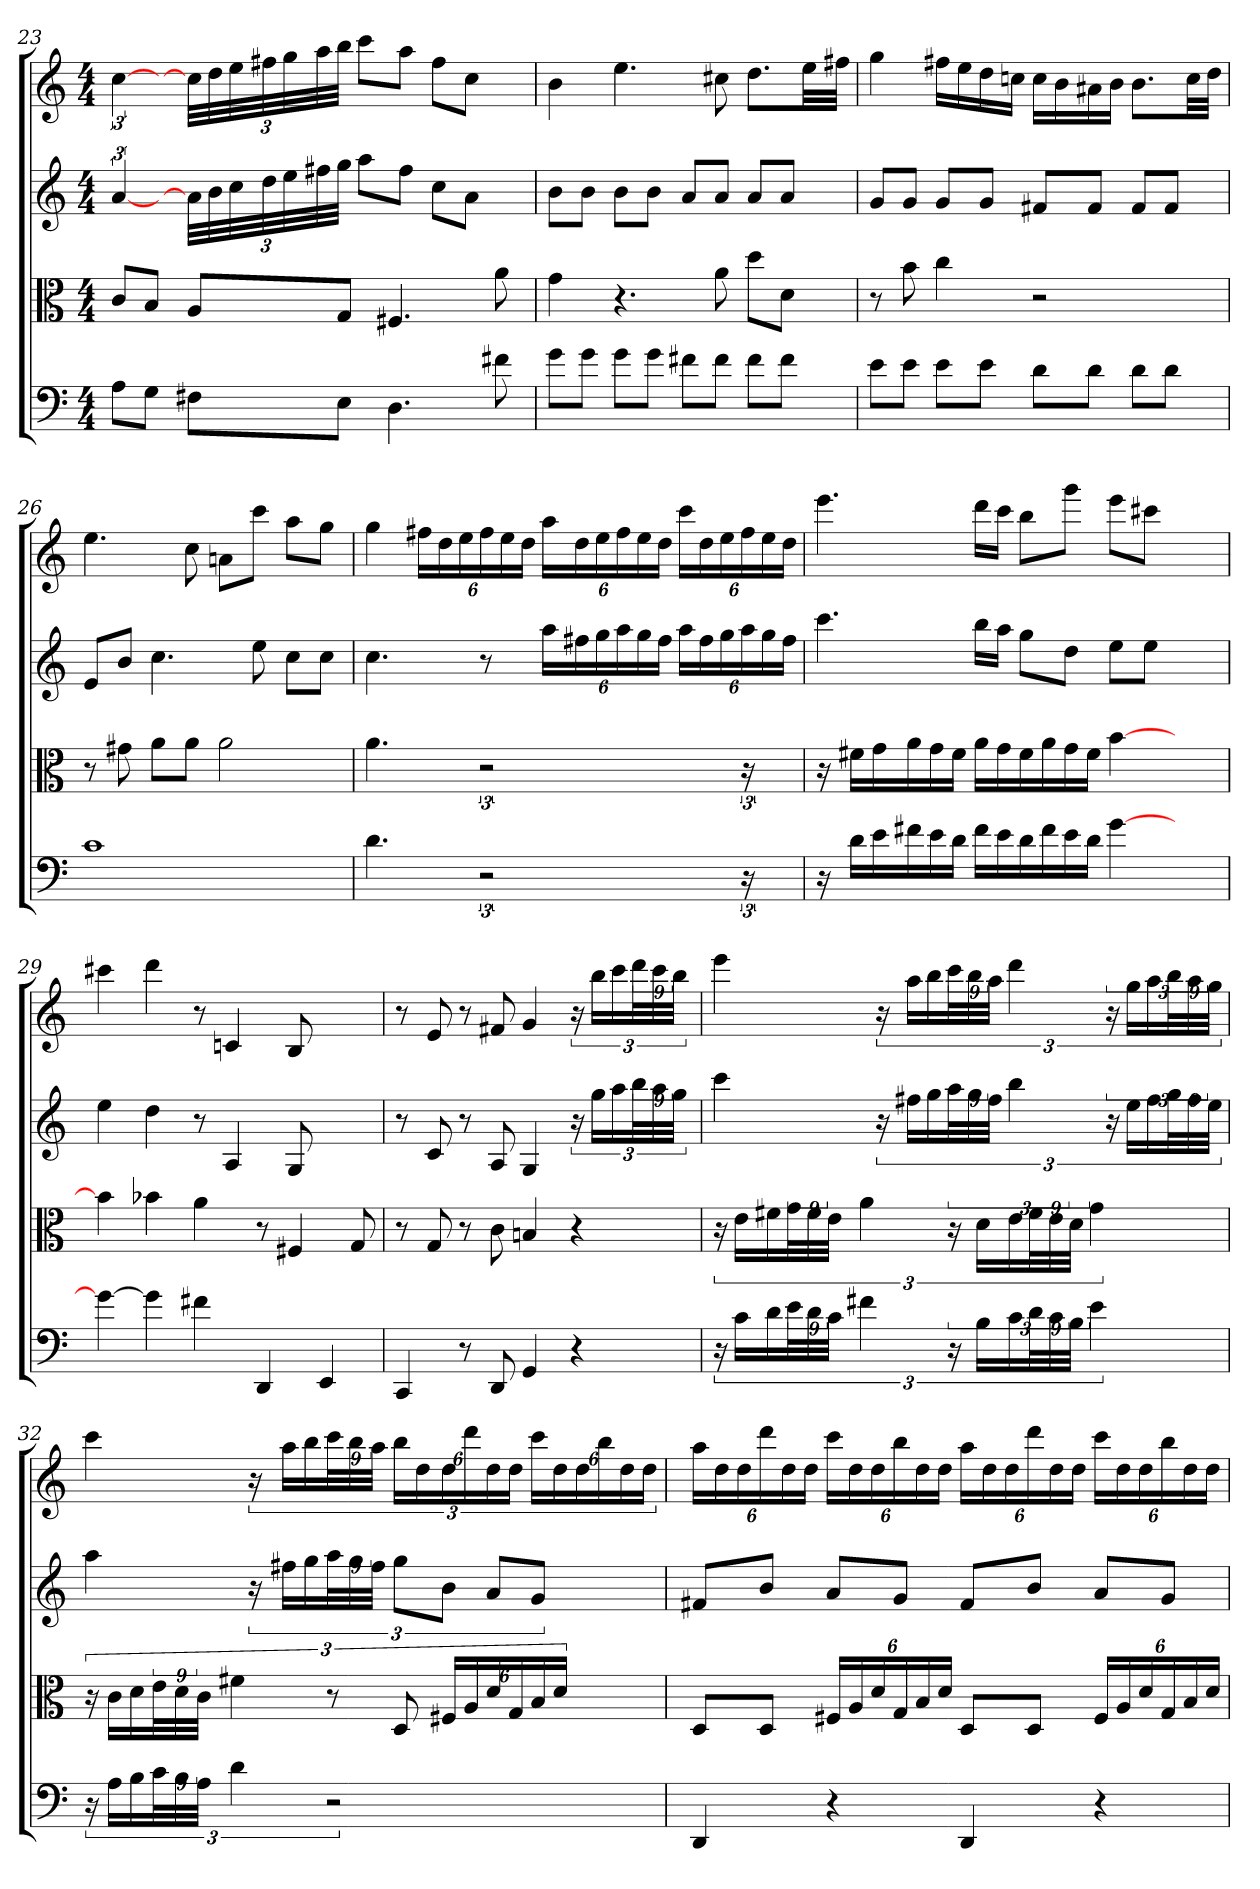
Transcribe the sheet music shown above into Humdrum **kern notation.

**kern	**kern	**kern	**kern
*part4	*part3	*part2	*part1
*staff4	*staff3	*staff2	*staff1
*clefF4	*clefC3	*clefG2	*clefG2
*k[]	*k[]	*k[]	*k[]
*M4/4	*M4/4	*M4/4	*M4/4
=23	=23	=23	=23
8A\L	8c/L	[6a/	[6cc\
8G\J	8B/J	.	.
.	.	12ryy	12ryy
8F#X\L	8A/L	48a\LLL]	48cc\LLL]
.	.	48b\	48dd\
.	.	48cc\	48ee\
.	.	48dd\	48ff#X\
.	.	48ee\	48gg\
.	.	48ff#X\	48aa\
8E\J	8G/J	48gg\JJJ	48bb\JJJ
.	.	8aa\L	8ccc\L
4.D\	4.F#X/	.	.
.	.	8ff#\J	8aa\J
.	.	8cc\L	8ff#\L
.	.	8a\J	8cc\J
8f#X\	8a\	.	.
.	.	48%5ryy	48%5ryy
=24	=24	=24	=24
8g\L	4g\	8b\L	4b\
8g\J	.	8b\J	.
8g\L	4.r	8b\L	4.ee\
8g\J	.	8b\J	.
8f#X\L	.	8a/L	.
8f#\J	8a\	8a/J	8cc#X\
8f#\L	8dd\L	8a/L	8.dd\L
8f#\J	8d\J	8a/J	.
.	.	.	32ee\LL
.	.	.	32ff#X\JJJ
=25	=25	=25	=25
8e\L	8r	8g/L	4gg\
8e\J	8b\	8g/J	.
8e\L	4cc\	8g/L	16ff#X\LL
.	.	.	16ee\
8e\J	.	8g/J	16dd\
.	.	.	16ccn\JJ
8d\L	2r	8f#X/L	16cc\LL
.	.	.	16b\
8d\J	.	8f#/J	16a#X\
.	.	.	16b\JJ
8d\L	.	8f#/L	8.b\L
8d\J	.	8f#/J	.
.	.	.	32cc\LL
.	.	.	32dd\JJJ
=26	=26	=26	=26
1c	8r	8e/L	4.ee\
.	8g#X\	8b/J	.
.	8a\L	4.cc\	.
.	8a\J	.	8cc\
.	2a\	.	8an\L
.	.	8ee\	8ccc\J
.	.	8cc\L	8aa\L
.	.	8cc\J	8gg\J
=27	=27	=27	=27
4.d\	4.a\	4.cc\	4gg\
.	.	.	24ff#X\LL
.	.	.	24dd\
.	.	.	24ee\
3r	3r	8r	24ff#\
.	.	.	24ee\
.	.	.	24dd\JJ
.	.	24aa\LL	24aa\LL
.	.	24ff#X\	24dd\
.	.	24gg\	24ee\
.	.	24aa\	24ff#\
.	.	24gg\	24ee\
6ryy	6ryy	24ff#\JJ	24dd\JJ
.	.	24aa\LL	24ccc\LL
.	.	24ff#\	24dd\
.	.	24gg\	24ee\
24r	24r	24aa\	24ff#\
12ryy	12ryy	24gg\	24ee\
.	.	24ff#\JJ	24dd\JJ
=28	=28	=28	=28
16r	16r	4.ccc\	4.eee\
16d\LL	16f#X\LL	.	.
16e\	16g\	.	.
16f#X\	16a\	.	.
16e\	16g\	.	.
16d\JJ	16f#\JJ	.	.
16f#\LL	16a\LL	16bb\LL	16ddd\LL
16e\	16g\	16aa\JJ	16ccc\JJ
16d\	16f#\	8gg\L	8bb\L
16f#\	16a\	.	.
16e\	16g\	8dd\J	8ggg\J
16d\JJ	16f#\JJ	.	.
[4g\	[4b\	8ee\L	8eee\L
.	.	8ee\J	8ccc#X\J
4ryy	4ryy	4ryy	4ryy
=29	=29	=29	=29
4g\_	4b\]	4ee\	4ccc#X\
4g\]	4b-X\	4dd\	4ddd\
4f#X\	4a\	8r	8r
.	.	4A/	4cn/
4DD/	8r	.	.
.	4F#X/	8G/	8B/
4EE/	.	4ryy	4ryy
.	8G/	.	.
=30	=30	=30	=30
4CC/	8r	8r	8r
.	8G/	8c/	8e/
8r	8r	8r	8r
8DD/	8c\	8A/	8f#X/
4GG/	4Bn/	4G/	4g/
4r	4r	24r	24r
.	.	24gg\LL	24bb\LL
.	.	24aa\	24ccc\
.	.	36bb\	36ddd\
.	.	36aa\	36ccc\
.	.	36gg\JJ	36bb\JJ
.	.	24ryy	24ryy
=31	=31	=31	=31
24r	24r	4ccc\	4eee\
24c\LL	24e\LL	.	.
24d\	24f#X\	.	.
36e\	36g\	.	.
36d\	36f#\	.	.
36c\JJ	36e\JJ	.	.
4f#X\	4a\	.	.
.	.	24r	24r
.	.	24ff#X\LL	24aa\LL
.	.	24gg\	24bb\
.	.	36aa\	36ccc\
.	.	36gg\	36bb\
.	.	36ff#\JJ	36aa\JJ
24r	24r	4bb\	4ddd\
24B\LL	24d\LL	.	.
24c\	24e\	.	.
36d\	36f#\	.	.
36c\	36e\	.	.
36B\JJ	36d\JJ	.	.
4e\	4g\	.	.
.	.	24r	24r
.	.	24ee\LL	24gg\LL
.	.	24ff#\	24aa\
.	.	36gg\	36bb\
.	.	36ff#\	36aa\
.	.	36ee\JJ	36gg\JJ
=32	=32	=32	=32
24r	24r	4aa\	4ccc\
24A\LL	24c\LL	.	.
24B\	24d\	.	.
36c\	36e\	.	.
36B\	36d\	.	.
36A\JJ	36c\JJ	.	.
4d\	4f#X\	.	.
.	.	24r	24r
.	.	24ff#X\LL	24aa\LL
.	.	24gg\	24bb\
.	.	36aa\	36ccc\
.	.	36gg\	36bb\
.	.	36ff#\JJ	36aa\JJ
2r	8r	8gg\L	24bb\LL
.	.	.	24dd\
.	.	.	24dd\
.	8D/	8b\J	24ddd\
.	.	.	24dd\
.	.	.	24dd\JJ
.	24F#X/LL	8a/L	24ccc\LL
.	24A/	.	24dd\
.	24d/	.	24dd\
.	24G/	8g/J	24bb\
.	24B/	.	24dd\
.	24d/JJ	.	24dd\JJ
=33	=33	=33	=33
4DD/	8D/L	8f#X/L	24aa\LL
.	.	.	24dd\
.	.	.	24dd\
.	8D/J	8b/J	24ddd\
.	.	.	24dd\
.	.	.	24dd\JJ
4r	24F#X/LL	8a/L	24ccc\LL
.	24A/	.	24dd\
.	24d/	.	24dd\
.	24G/	8g/J	24bb\
.	24B/	.	24dd\
.	24d/JJ	.	24dd\JJ
4DD/	8D/L	8f#/L	24aa\LL
.	.	.	24dd\
.	.	.	24dd\
.	8D/J	8b/J	24ddd\
.	.	.	24dd\
.	.	.	24dd\JJ
4r	24F#/LL	8a/L	24ccc\LL
.	24A/	.	24dd\
.	24d/	.	24dd\
.	24G/	8g/J	24bb\
.	24B/	.	24dd\
.	24d/JJ	.	24dd\JJ
=	=	=	=
*-	*-	*-	*-
